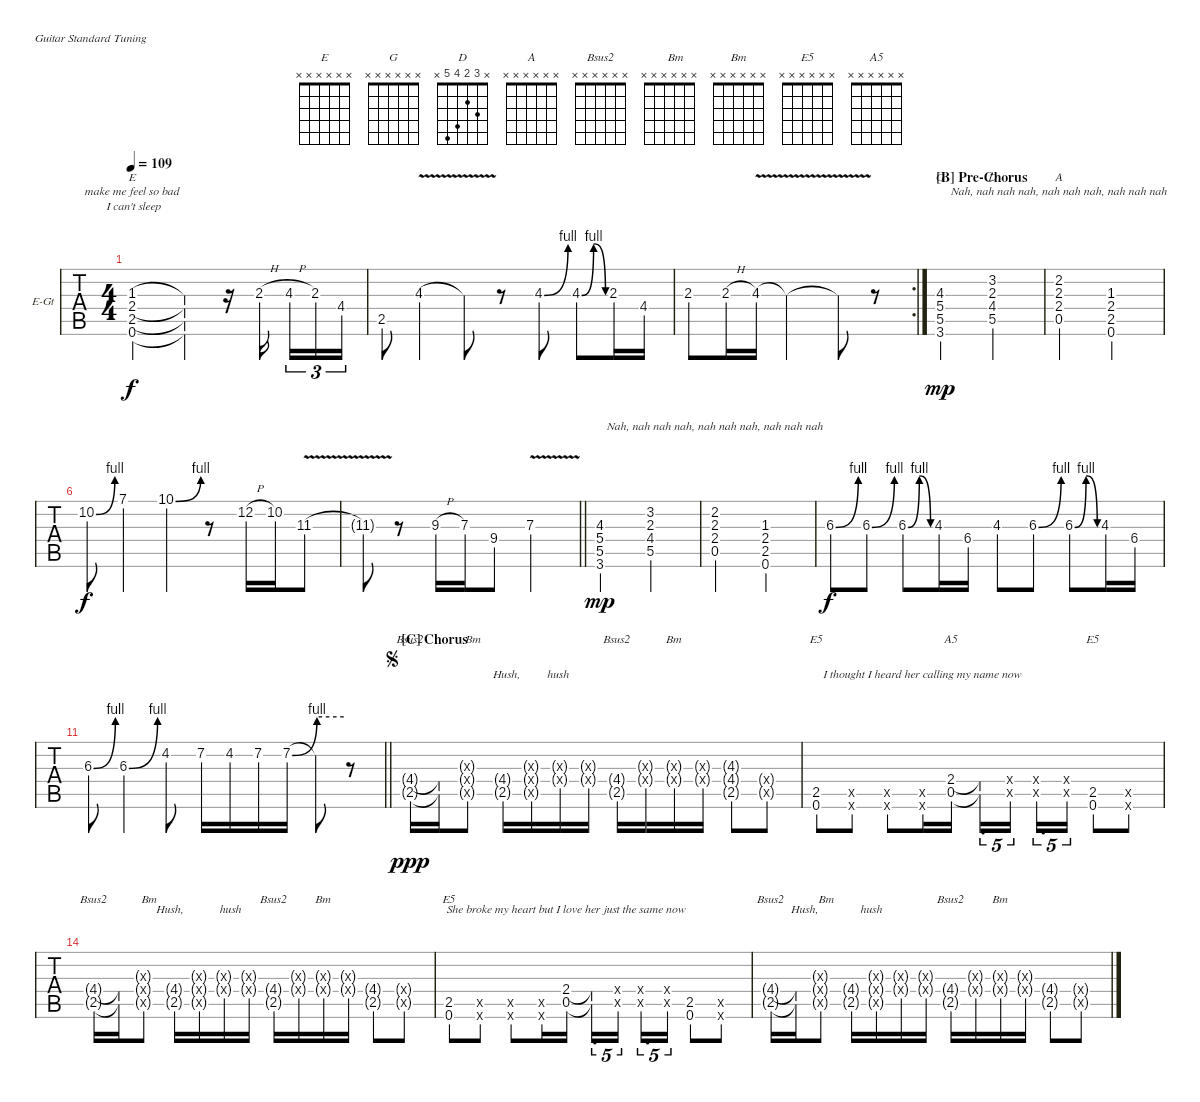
\bracketExtendMode nobrackets
\firstSystemTrackNameOrientation horizontal
\otherSystemsTrackNameOrientation horizontal
\defaultBarNumberDisplay FirstOfSystem
\track ("Lead Guitar" "E-Gt") {instrument distortionguitar}
\staff {tabs}
\tuning (E4 B3 G3 D3 A2 E2)
\chord ("E" x x x x x x)
\chord ("G" x x x x x x)
\chord ("D" x 3 2 4 5 x) {showfingering false}
\chord ("A" x x x x x x)
\chord ("Bsus2" x x x x x x)
\chord ("    Bm" x x x x x x)
\chord ("Bm" x x x x x x)
\chord ("E5" x x x x x x)
\chord ("A5" x x x x x x)
\ts (4 4)
\tempo 109
\clef g2
\ks bminor
(2.5 2.4 1.3 0.6).2{ch "E" lyrics (0 "make me feel so bad") lyrics (1 " I can't sleep") lyrics (2 "") lyrics (3 "") lyrics (4 "") dy f} (2.5{t} 2.4{t} 1.3{t} 0.6{t}).4{lyrics (0 "") lyrics (1 "") lyrics (2 "") lyrics (3 "") lyrics (4 "")} r.16 2.3{h}.16{lyrics (0 "") lyrics (1 "") lyrics (2 "") lyrics (3 "") lyrics (4 "")} 4.3{h}.16{tu (3 2) lyrics (0 "") lyrics (1 "") lyrics (2 "") lyrics (3 "") lyrics (4 "")} 2.3.16{tu (3 2) lyrics (0 "") lyrics (1 "") lyrics (2 "") lyrics (3 "") lyrics (4 "")} 4.4.16{tu (3 2) lyrics (0 "") lyrics (1 "") lyrics (2 "") lyrics (3 "") lyrics (4 "")} |
2.5.8{lyrics (0 "") lyrics (1 "") lyrics (2 "") lyrics (3 "") lyrics (4 "")} 4.3{v}.4{lyrics (0 "") lyrics (1 "") lyrics (2 "") lyrics (3 "") lyrics (4 "")} 4.3{v t}.8{lyrics (0 "") lyrics (1 "") lyrics (2 "") lyrics (3 "") lyrics (4 "")} r.8 4.3{be (bend 0 0 60 4)}.8{lyrics (0 "") lyrics (1 "") lyrics (2 "") lyrics (3 "") lyrics (4 "")} 4.3{be (bendrelease 0 0 30 4 30 4 60 0)}.8{lyrics (0 "") lyrics (1 "") lyrics (2 "") lyrics (3 "") lyrics (4 "")} 2.3.16{lyrics (0 "") lyrics (1 "") lyrics (2 "") lyrics (3 "") lyrics (4 "")} 4.4.16{lyrics (0 "") lyrics (1 "") lyrics (2 "") lyrics (3 "") lyrics (4 "")} |
\rc 2
2.3{ac st}.8{lyrics (0 "") lyrics (1 "") lyrics (2 "") lyrics (3 "") lyrics (4 "")} 2.3{h ac}.16{lyrics (0 "") lyrics (1 "") lyrics (2 "") lyrics (3 "") lyrics (4 "")} 4.3{v}.16{lyrics (0 "") lyrics (1 "") lyrics (2 "") lyrics (3 "") lyrics (4 "")} 4.3{v t}.2{lyrics (0 "") lyrics (1 "") lyrics (2 "") lyrics (3 "") lyrics (4 "")} 4.3{v t}.8{lyrics (0 "") lyrics (1 "") lyrics (2 "") lyrics (3 "") lyrics (4 "")} r.8 |
\section ("B" "Pre-Chorus")
\scale
0.250132
\scale
0.236287 (3.6 5.5 5.4 4.3).2{ch "G" lyrics (0 "") lyrics (1 "") lyrics (2 "") lyrics (3 "") lyrics (4 "") dy mp} (5.5 4.4 2.3 3.2).2{ch "D" lyrics (0 "") lyrics (1 "") lyrics (2 "") lyrics (3 "") lyrics (4 "")} |
\scale
0.178271
\scale
0.255605 (0.5 2.4 2.3 2.2).2{ch "A" lyrics (0 "Nah, nah nah nah, nah nah nah, nah nah nah") lyrics (1 "") lyrics (2 "") lyrics (3 "") lyrics (4 "")} (0.6 2.5 2.4 1.3).2{lyrics (0 "") lyrics (1 "") lyrics (2 "") lyrics (3 "") lyrics (4 "")} |
\scale
0.29509
\scale
0.290493 10.2{be (bend 0 0 60 4)}.8{lyrics (0 "") lyrics (1 "") lyrics (2 "") lyrics (3 "") lyrics (4 "") dy f} 7.1.4{lyrics (0 "") lyrics (1 "") lyrics (2 "") lyrics (3 "") lyrics (4 "")} 10.1{be (bend 0 0 60 4)}.4{lyrics (0 "") lyrics (1 "") lyrics (2 "") lyrics (3 "") lyrics (4 "")} r.8 12.2{h}.16{lyrics (0 "") lyrics (1 "") lyrics (2 "") lyrics (3 "") lyrics (4 "")} 10.2.16{lyrics (0 "") lyrics (1 "") lyrics (2 "") lyrics (3 "") lyrics (4 "")} 11.3{v}.8{lyrics (0 "") lyrics (1 "") lyrics (2 "") lyrics (3 "") lyrics (4 "")} |
\scale
0.276257
\scale
0.217825
\barLineRight lightlight
11.3{v t}.8{lyrics (0 "") lyrics (1 "") lyrics (2 "") lyrics (3 "") lyrics (4 "")} r.8 9.3{h}.16{lyrics (0 "") lyrics (1 "") lyrics (2 "") lyrics (3 "") lyrics (4 "")} 7.3.16{lyrics (0 "") lyrics (1 "") lyrics (2 "") lyrics (3 "") lyrics (4 "")} 9.4.8{lyrics (0 "") lyrics (1 "") lyrics (2 "") lyrics (3 "") lyrics (4 "")} 7.3{v}.2{lyrics (0 "") lyrics (1 "") lyrics (2 "") lyrics (3 "") lyrics (4 "")} |
\scale
0.210056
\scale
0.233511 (3.6 5.5 5.4 4.3).2{lyrics (0 "") lyrics (1 "") lyrics (2 "") lyrics (3 "") lyrics (4 "") dy mp} (5.5 4.4 2.3 3.2).2{lyrics (0 "") lyrics (1 "") lyrics (2 "") lyrics (3 "") lyrics (4 "")} |
\scale
0.199
\scale
0.221087 (0.5 2.4 2.3 2.2).2{lyrics (0 "Nah, nah nah nah, nah nah nah, nah nah nah") lyrics (1 "") lyrics (2 "") lyrics (3 "") lyrics (4 "")} (0.6 2.5 2.4 1.3).2{lyrics (0 "") lyrics (1 "") lyrics (2 "") lyrics (3 "") lyrics (4 "")} |
\scale
0.321421
\scale
0.312626 6.3{be (bend 0 0 60 4)}.8{lyrics (0 "") lyrics (1 "") lyrics (2 "") lyrics (3 "") lyrics (4 "") dy f} 6.3{be (bend 0 0 60 4)}.8{lyrics (0 "") lyrics (1 "") lyrics (2 "") lyrics (3 "") lyrics (4 "")} 6.3{be (bendrelease 0 0 30 4 30 4 60 0)}.8{lyrics (0 "") lyrics (1 "") lyrics (2 "") lyrics (3 "") lyrics (4 "")} 4.3.16{lyrics (0 "") lyrics (1 "") lyrics (2 "") lyrics (3 "") lyrics (4 "")} 6.4.16{lyrics (0 "") lyrics (1 "") lyrics (2 "") lyrics (3 "") lyrics (4 "")} 4.3.8{lyrics (0 "") lyrics (1 "") lyrics (2 "") lyrics (3 "") lyrics (4 "")} 6.3{be (bend 0 0 60 4)}.8{lyrics (0 "") lyrics (1 "") lyrics (2 "") lyrics (3 "") lyrics (4 "")} 6.3{be (bendrelease 0 0 30 4 30 4 60 0)}.8{lyrics (0 "") lyrics (1 "") lyrics (2 "") lyrics (3 "") lyrics (4 "")} 4.3.16{lyrics (0 "") lyrics (1 "") lyrics (2 "") lyrics (3 "") lyrics (4 "")} 6.4.16{lyrics (0 "") lyrics (1 "") lyrics (2 "") lyrics (3 "") lyrics (4 "")} |
\scale
0.269377
\scale
0.232991
\barLineRight lightlight
6.3{be (bend 0 0 60 4)}.8{lyrics (0 "") lyrics (1 "") lyrics (2 "") lyrics (3 "") lyrics (4 "")} 6.3{be (bend 0 0 60 4)}.4{lyrics (0 "") lyrics (1 "") lyrics (2 "") lyrics (3 "") lyrics (4 "")} 4.2.8{lyrics (0 "") lyrics (1 "") lyrics (2 "") lyrics (3 "") lyrics (4 "")} 7.2.16{lyrics (0 "") lyrics (1 "") lyrics (2 "") lyrics (3 "") lyrics (4 "")} 4.2.16{lyrics (0 "") lyrics (1 "") lyrics (2 "") lyrics (3 "") lyrics (4 "")} 7.2.16{lyrics (0 "") lyrics (1 "") lyrics (2 "") lyrics (3 "") lyrics (4 "")} 7.2{be (bend 0 0 60 4)}.16{lyrics (0 "") lyrics (1 "") lyrics (2 "") lyrics (3 "") lyrics (4 "")} 7.2{be (hold 0 4 60 4) t}.8{lyrics (0 "") lyrics (1 "") lyrics (2 "") lyrics (3 "") lyrics (4 "")} r.8 |
\section ("C" "Chorus")
\jump segno
(2.5{g} 4.4{g}).16{ch "Bsus2" lyrics (0 "") lyrics (1 "") lyrics (2 "") lyrics (3 "") lyrics (4 "") dy ppp} (2.5{g t} 4.4{g t}).16{lyrics (0 "") lyrics (1 "") lyrics (2 "") lyrics (3 "") lyrics (4 "")} (2.5{g x} 4.4{g x} 4.3{g x}).8{ch "    Bm" lyrics (0 "") lyrics (1 "") lyrics (2 "") lyrics (3 "") lyrics (4 "")} (2.5{g} 4.4{g}).16{lyrics (0 "") lyrics (1 "") lyrics (2 "") lyrics (3 "") lyrics (4 "")} (4.4{g x} 4.3{g x} 2.5{g x}).16{lyrics (0 "Hush,         hush") lyrics (1 "") lyrics (2 "") lyrics (3 "") lyrics (4 "")} (4.4{g x} 4.3{g x}).16{lyrics (0 "") lyrics (1 "") lyrics (2 "") lyrics (3 "") lyrics (4 "")} (2.4{g x} 4.3{g x}).16{lyrics (0 "") lyrics (1 "") lyrics (2 "") lyrics (3 "") lyrics (4 "")} (2.5{g} 4.4{g}).16{ch "Bsus2" lyrics (0 "") lyrics (1 "") lyrics (2 "") lyrics (3 "") lyrics (4 "")} (4.4{g x} 4.3{g x}).16{lyrics (0 "") lyrics (1 "") lyrics (2 "") lyrics (3 "") lyrics (4 "")} (4.4{g x} 4.3{g x}).16{ch "Bm" lyrics (0 "") lyrics (1 "") lyrics (2 "") lyrics (3 "") lyrics (4 "")} (4.4{g x} 4.3{g x}).16{lyrics (0 "") lyrics (1 "") lyrics (2 "") lyrics (3 "") lyrics (4 "")} (2.5{g} 4.4{g} 4.3{g}).8{lyrics (0 "") lyrics (1 "") lyrics (2 "") lyrics (3 "") lyrics (4 "")} (2.5{g x} 2.4{g x}).8{lyrics (0 "") lyrics (1 "") lyrics (2 "") lyrics (3 "") lyrics (4 "")} |
(0.6 2.5).8{ch "E5" lyrics (0 "") lyrics (1 "") lyrics (2 "") lyrics (3 "") lyrics (4 "")} (0.6{x} 2.5{x}).8{lyrics (0 "") lyrics (1 "") lyrics (2 "") lyrics (3 "") lyrics (4 "")} (0.6{x} 2.5{x}).8{lyrics (0 "") lyrics (1 "") lyrics (2 "") lyrics (3 "") lyrics (4 "")} (0.6{x} 2.5{x}).16{lyrics (0 "I thought I heard her calling my name now") lyrics (1 "") lyrics (2 "") lyrics (3 "") lyrics (4 "")} (0.5 2.4).16{ch "A5" lyrics (0 "") lyrics (1 "") lyrics (2 "") lyrics (3 "") lyrics (4 "")} (0.5{x t} 2.4{x t}).16{d tu (5 4) lyrics (0 "") lyrics (1 "") lyrics (2 "") lyrics (3 "") lyrics (4 "")} (0.5{x} 2.4{x}).16{tu (5 4) lyrics (0 "") lyrics (1 "") lyrics (2 "") lyrics (3 "") lyrics (4 "")} (0.5{x} 2.4{x}).16{d tu (5 4) lyrics (0 "") lyrics (1 "") lyrics (2 "") lyrics (3 "") lyrics (4 "")} (0.5{x} 2.4{x}).16{tu (5 4) lyrics (0 "") lyrics (1 "") lyrics (2 "") lyrics (3 "") lyrics (4 "")} (0.6 2.5).8{ch "E5" lyrics (0 "") lyrics (1 "") lyrics (2 "") lyrics (3 "") lyrics (4 "")} (0.6{x} 2.5{x}).8{lyrics (0 "") lyrics (1 "") lyrics (2 "") lyrics (3 "") lyrics (4 "")} |
(2.5{g} 4.4{g}).16{ch "Bsus2" lyrics (0 "") lyrics (1 "") lyrics (2 "") lyrics (3 "") lyrics (4 "")} (2.5{g t} 4.4{g t}).16{lyrics (0 "") lyrics (1 "") lyrics (2 "") lyrics (3 "") lyrics (4 "")} (2.5{g x} 4.4{g x} 4.3{g x}).8{ch "    Bm" lyrics (0 "") lyrics (1 "") lyrics (2 "") lyrics (3 "") lyrics (4 "")} (2.5{g} 4.4{g}).16{lyrics (0 "") lyrics (1 "") lyrics (2 "") lyrics (3 "") lyrics (4 "")} (4.4{g x} 4.3{g x} 2.5{g x}).16{lyrics (0 "Hush,            hush") lyrics (1 "") lyrics (2 "") lyrics (3 "") lyrics (4 "")} (4.4{g x} 4.3{g x}).16{lyrics (0 "") lyrics (1 "") lyrics (2 "") lyrics (3 "") lyrics (4 "")} (2.4{g x} 4.3{g x}).16{lyrics (0 "") lyrics (1 "") lyrics (2 "") lyrics (3 "") lyrics (4 "")} (2.5{g} 4.4{g}).16{ch "Bsus2" lyrics (0 "") lyrics (1 "") lyrics (2 "") lyrics (3 "") lyrics (4 "")} (4.4{g x} 4.3{g x}).16{lyrics (0 "") lyrics (1 "") lyrics (2 "") lyrics (3 "") lyrics (4 "")} (4.4{g x} 4.3{g x}).16{ch "Bm" lyrics (0 "") lyrics (1 "") lyrics (2 "") lyrics (3 "") lyrics (4 "")} (4.4{g x} 4.3{g x}).16{lyrics (0 "") lyrics (1 "") lyrics (2 "") lyrics (3 "") lyrics (4 "")} (2.5{g} 4.4{g}).8{lyrics (0 "") lyrics (1 "") lyrics (2 "") lyrics (3 "") lyrics (4 "")} (2.5{g x} 2.4{g x}).8{lyrics (0 "") lyrics (1 "") lyrics (2 "") lyrics (3 "") lyrics (4 "")} |
(0.6 2.5).8{ch "E5" lyrics (0 "") lyrics (1 "") lyrics (2 "") lyrics (3 "") lyrics (4 "")} (0.6{x} 2.5{x}).8{lyrics (0 "") lyrics (1 "") lyrics (2 "") lyrics (3 "") lyrics (4 "")} (0.6{x} 2.5{x}).8{lyrics (0 "") lyrics (1 "") lyrics (2 "") lyrics (3 "") lyrics (4 "")} (0.6{x} 2.5{x}).16{lyrics (0 "") lyrics (1 "") lyrics (2 "") lyrics (3 "") lyrics (4 "")} (0.5 2.4).16{lyrics (0 "She broke my heart but I love her just the same now") lyrics (1 "") lyrics (2 "") lyrics (3 "") lyrics (4 "")} (0.5{x t} 2.4{x t}).16{d tu (5 4) lyrics (0 "") lyrics (1 "") lyrics (2 "") lyrics (3 "") lyrics (4 "")} (0.5{x} 2.4{x}).16{tu (5 4) lyrics (0 "") lyrics (1 "") lyrics (2 "") lyrics (3 "") lyrics (4 "")} (0.5{x} 2.4{x}).16{d tu (5 4) lyrics (0 "") lyrics (1 "") lyrics (2 "") lyrics (3 "") lyrics (4 "")} (0.5{x} 2.4{x}).16{tu (5 4) lyrics (0 "") lyrics (1 "") lyrics (2 "") lyrics (3 "") lyrics (4 "")} (0.6 2.5).8{lyrics (0 "") lyrics (1 "") lyrics (2 "") lyrics (3 "") lyrics (4 "")} (0.6{x} 2.5{x}).8{lyrics (0 "") lyrics (1 "") lyrics (2 "") lyrics (3 "") lyrics (4 "")} |
(2.5{g} 4.4{g}).16{ch "Bsus2" lyrics (0 "") lyrics (1 "") lyrics (2 "") lyrics (3 "") lyrics (4 "")} (2.5{g t} 4.4{g t}).16{lyrics (0 "") lyrics (1 "") lyrics (2 "") lyrics (3 "") lyrics (4 "")} (2.5{g x} 4.4{g x} 4.3{g x}).8{ch "    Bm" lyrics (0 "           Hush,              hush") lyrics (1 "") lyrics (2 "") lyrics (3 "") lyrics (4 "")} (2.5{g} 4.4{g}).16{lyrics (0 "") lyrics (1 "") lyrics (2 "") lyrics (3 "") lyrics (4 "")} (4.4{g x} 4.3{g x} 2.5{g x}).16{lyrics (0 "") lyrics (1 "") lyrics (2 "") lyrics (3 "") lyrics (4 "")} (4.4{g x} 4.3{g x}).16{lyrics (0 "") lyrics (1 "") lyrics (2 "") lyrics (3 "") lyrics (4 "")} (2.4{g x} 4.3{g x}).16{lyrics (0 "") lyrics (1 "") lyrics (2 "") lyrics (3 "") lyrics (4 "")} (2.5{g} 4.4{g}).16{ch "Bsus2" lyrics (0 "") lyrics (1 "") lyrics (2 "") lyrics (3 "") lyrics (4 "")} (4.4{g x} 4.3{g x}).16{lyrics (0 "") lyrics (1 "") lyrics (2 "") lyrics (3 "") lyrics (4 "")} (4.4{g x} 4.3{g x}).16{ch "Bm" lyrics (0 "") lyrics (1 "") lyrics (2 "") lyrics (3 "") lyrics (4 "")} (4.4{g x} 4.3{g x}).16{lyrics (0 "") lyrics (1 "") lyrics (2 "") lyrics (3 "") lyrics (4 "")} (2.5{g} 4.4{g}).8{lyrics (0 "") lyrics (1 "") lyrics (2 "") lyrics (3 "") lyrics (4 "")} (2.5{g x} 2.4{g x}).8{lyrics (0 "") lyrics (1 "") lyrics (2 "") lyrics (3 "") lyrics (4 "")}
